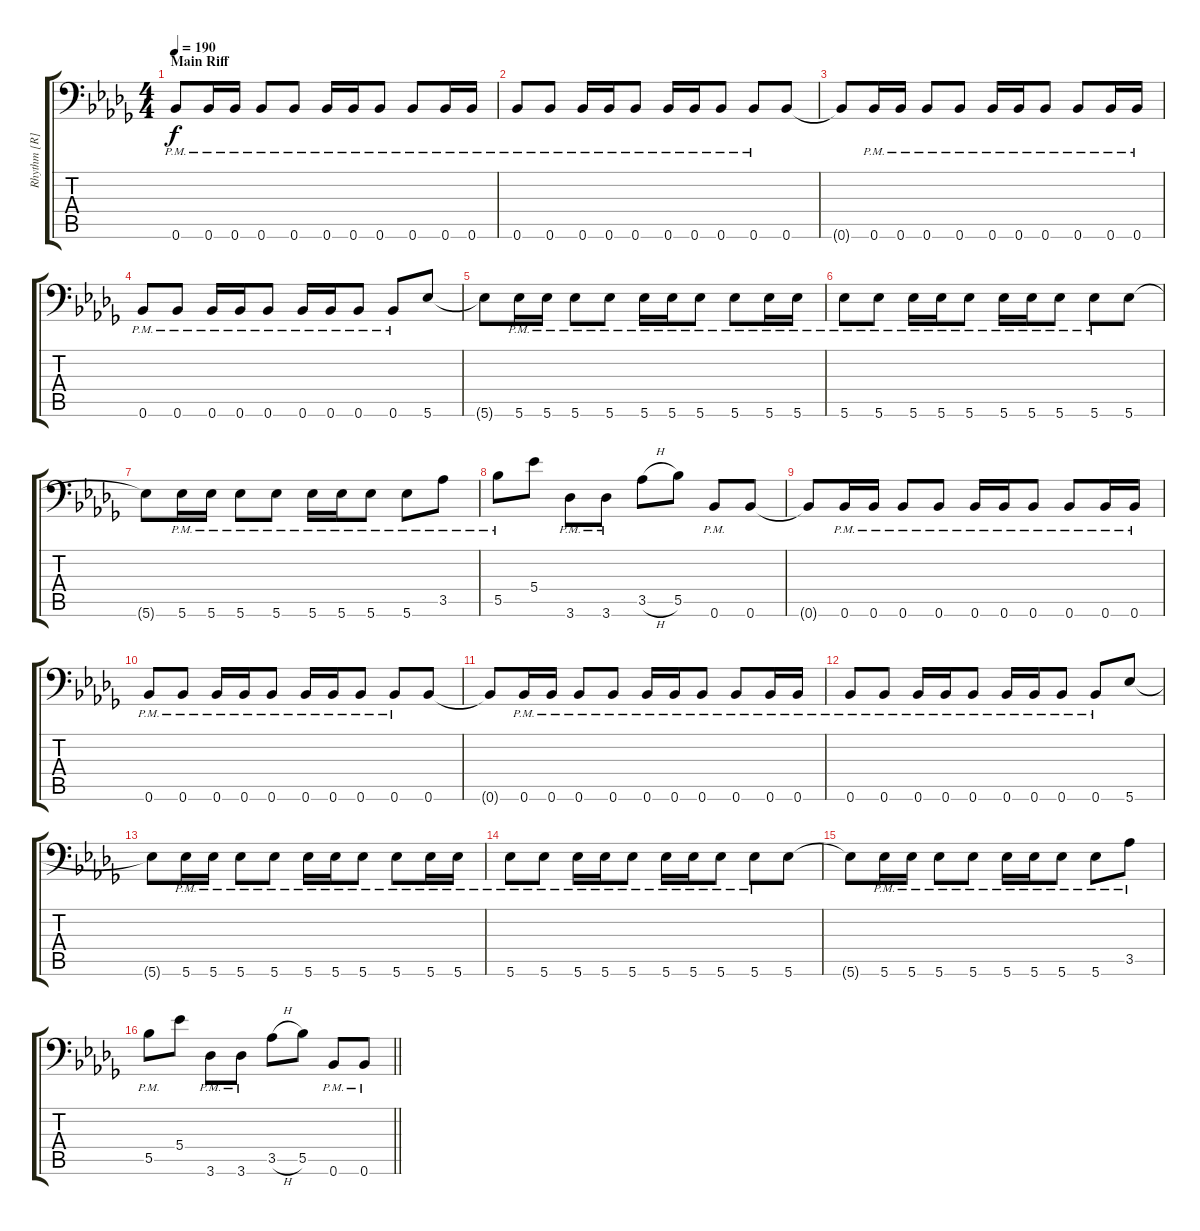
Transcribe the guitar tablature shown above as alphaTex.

\track ("Rhythm [R]" "Rhythm [R]") {instrument distortionguitar}
\staff {score tabs}
\tuning (C4 G3 Eb3 Bb2 F2 Bb1) {hide}
\ts (4 4)
\section ("" "Main Riff")
\tempo 190
\clef f4
\ks db
0.6{pm}.8{dy f} 0.6{pm}.16 0.6{pm}.16 0.6{pm}.8 0.6{pm}.8 0.6{pm}.16 0.6{pm}.16 0.6{pm}.8 0.6{pm}.8 0.6{pm}.16 0.6{pm}.16 |
0.6{pm}.8 0.6{pm}.8 0.6{pm}.16 0.6{pm}.16 0.6{pm}.8 0.6{pm}.16 0.6{pm}.16 0.6{pm}.8 0.6{pm}.8 0.6.8 |
0.6{t}.8 0.6{pm}.16 0.6{pm}.16 0.6{pm}.8 0.6{pm}.8 0.6{pm}.16 0.6{pm}.16 0.6{pm}.8 0.6{pm}.8 0.6{pm}.16 0.6{pm}.16 |
0.6{pm}.8 0.6{pm}.8 0.6{pm}.16 0.6{pm}.16 0.6{pm}.8 0.6{pm}.16 0.6{pm}.16 0.6{pm}.8 0.6{pm}.8 5.6.8 |
5.6{t}.8 5.6{pm}.16 5.6{pm}.16 5.6{pm}.8 5.6{pm}.8 5.6{pm}.16 5.6{pm}.16 5.6{pm}.8 5.6{pm}.8 5.6{pm}.16 5.6{pm}.16 |
5.6{pm}.8 5.6{pm}.8 5.6{pm}.16 5.6{pm}.16 5.6{pm}.8 5.6{pm}.16 5.6{pm}.16 5.6{pm}.8 5.6{pm}.8 5.6.8 |
5.6{t}.8 5.6{pm}.16 5.6{pm}.16 5.6{pm}.8 5.6{pm}.8 5.6{pm}.16 5.6{pm}.16 5.6{pm}.8 5.6{pm}.8 3.5{pm}.8 |
5.5{pm}.8 5.4.8 3.6{pm}.8 3.6{pm}.8 3.5{h}.8 5.5.8 0.6{pm}.8 0.6.8 |
0.6{t}.8 0.6{pm}.16 0.6{pm}.16 0.6{pm}.8 0.6{pm}.8 0.6{pm}.16 0.6{pm}.16 0.6{pm}.8 0.6{pm}.8 0.6{pm}.16 0.6{pm}.16 |
0.6{pm}.8 0.6{pm}.8 0.6{pm}.16 0.6{pm}.16 0.6{pm}.8 0.6{pm}.16 0.6{pm}.16 0.6{pm}.8 0.6{pm}.8 0.6.8 |
0.6{t}.8 0.6{pm}.16 0.6{pm}.16 0.6{pm}.8 0.6{pm}.8 0.6{pm}.16 0.6{pm}.16 0.6{pm}.8 0.6{pm}.8 0.6{pm}.16 0.6{pm}.16 |
0.6{pm}.8 0.6{pm}.8 0.6{pm}.16 0.6{pm}.16 0.6{pm}.8 0.6{pm}.16 0.6{pm}.16 0.6{pm}.8 0.6{pm}.8 5.6.8 |
5.6{t}.8 5.6{pm}.16 5.6{pm}.16 5.6{pm}.8 5.6{pm}.8 5.6{pm}.16 5.6{pm}.16 5.6{pm}.8 5.6{pm}.8 5.6{pm}.16 5.6{pm}.16 |
5.6{pm}.8 5.6{pm}.8 5.6{pm}.16 5.6{pm}.16 5.6{pm}.8 5.6{pm}.16 5.6{pm}.16 5.6{pm}.8 5.6{pm}.8 5.6.8 |
5.6{t}.8 5.6{pm}.16 5.6{pm}.16 5.6{pm}.8 5.6{pm}.8 5.6{pm}.16 5.6{pm}.16 5.6{pm}.8 5.6{pm}.8 3.5{pm}.8 |
\barLineRight lightlight
5.5{pm}.8 5.4.8 3.6{pm}.8 3.6{pm}.8 3.5{h}.8 5.5.8 0.6{pm}.8 0.6{pm}.8
